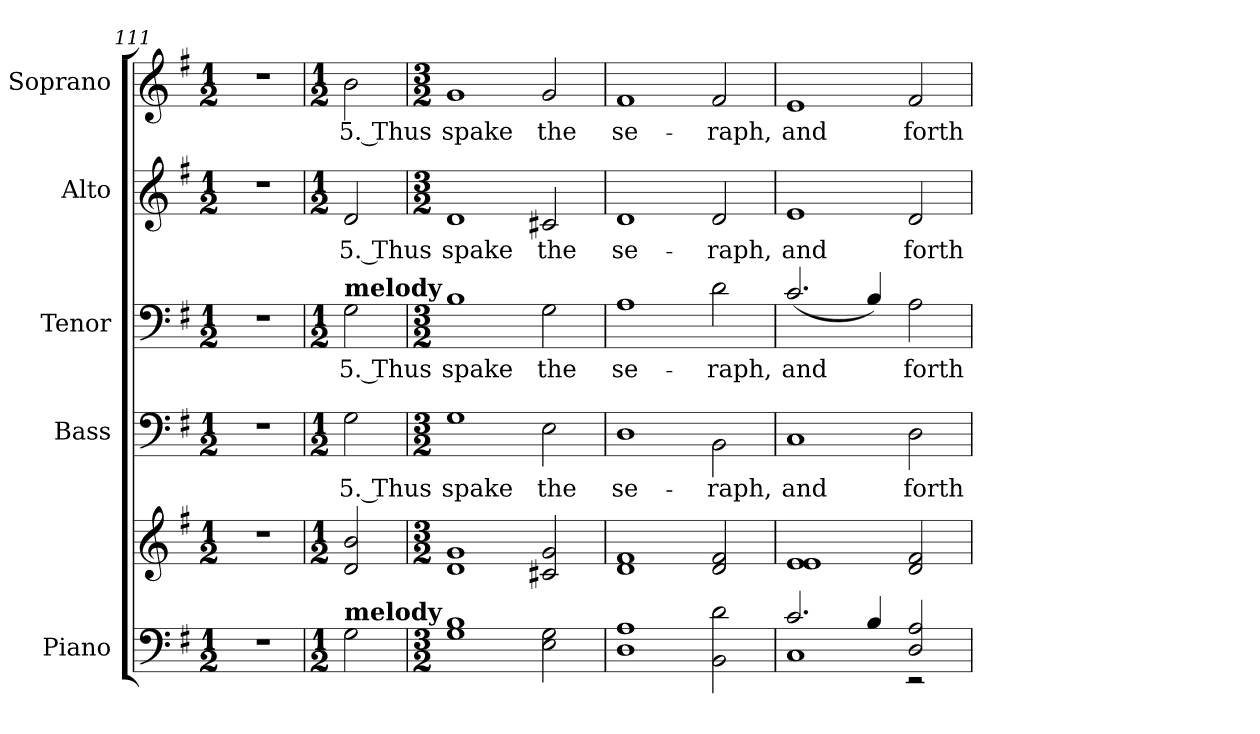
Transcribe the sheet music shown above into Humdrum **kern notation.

**kern	**kern	**kern	**text	**kern	**text	**kern	**text	**kern	**text
*part5	*part5	*part4	*part4	*part3	*part3	*part2	*part2	*part1	*part1
*staff6	*staff5	*staff4	*staff4	*staff3	*staff3	*staff2	*staff2	*staff1	*staff1
*I"Piano	*	*I"Bass	*	*I"Tenor	*	*I"Alto	*	*I"Soprano	*
*I'Pno.	*	*I'B.	*	*I'T.	*	*I'A.	*	*I'S.	*
*clefF4	*clefG2	*clefF4	*	*clefF4	*	*clefG2	*	*clefG2	*
*k[f#]	*k[f#]	*k[f#]	*	*k[f#]	*	*k[f#]	*	*k[f#]	*
*G:	*G:	*G:	*	*G:	*	*G:	*	*G:	*
*M1/2	*M1/2	*M1/2	*	*M1/2	*	*M1/2	*	*M1/2	*
=111	=111	=111	=111	=111	=111	=111	=111	=111	=111
!LO:N:vis=1	!LO:N:vis=1	!LO:N:vis=1	!	!LO:N:vis=1	!	!LO:N:vis=1	!	!LO:N:vis=1	!
2r	2r	2r	.	2r	.	2r	.	2r	.
=112	=112	=112	=112	=112	=112	=112	=112	=112	=112
*M1/2	*M1/2	*M1/2	*	*M1/2	*	*M1/2	*	*M1/2	*
!	!	!	!LO:LY:b:color=#000000	!	!	!	!	!	!
!	!	!	!	!	!LO:LY:b:color=#000000	!	!	!	!
!	!	!	!	!	!	!	!LO:LY:b:color=#000000	!	!
!	!	!	!	!LO:TX:a:B:t=melody	!	!	!	!	!
!LO:TX:a:B:t=melody	!	!	!	!	!	!	!	!	!
!	!	!	!	!	!	!	!	!	!LO:LY:b:color=#000000
2Gi\	2di/ 2bi	2Gi\	5. Thus	2Gi\	5. Thus	2di/	5. Thus	2bi\	5. Thus
=113	=113	=113	=113	=113	=113	=113	=113	=113	=113
*M3/2	*M3/2	*M3/2	*	*M3/2	*	*M3/2	*	*M3/2	*
!	!	!	!LO:LY:b:color=#000000	!	!	!	!	!	!
!	!	!	!	!	!LO:LY:b:color=#000000	!	!	!	!
!	!	!	!	!	!	!	!LO:LY:b:color=#000000	!	!
!	!	!	!	!	!	!	!	!	!LO:LY:b:color=#000000
1Gi 1Bi	1di 1gi	1Gi	spake	1Bi	spake	1di	spake	1gi	spake
!	!	!	!LO:LY:b:color=#000000	!	!	!	!	!	!
!	!	!	!	!	!LO:LY:b:color=#000000	!	!	!	!
!	!	!	!	!	!	!	!LO:LY:b:color=#000000	!	!
!	!	!	!	!	!	!	!	!	!LO:LY:b:color=#000000
2Ei\ 2Gi	2c#Xi/ 2gi	2Ei\	the	2Gi\	the	2c#Xi/	the	2gi/	the
!!LO:PB:g=z
=114	=114	=114	=114	=114	=114	=114	=114	=114	=114
!	!	!	!LO:LY:b:color=#000000	!	!	!	!	!	!
!	!	!	!	!	!LO:LY:b:color=#000000	!	!	!	!
!	!	!	!	!	!	!	!LO:LY:b:color=#000000	!	!
!	!	!	!	!	!	!	!	!	!LO:LY:b:color=#000000
1Di 1Ai	1di 1f#i	1Di	se-	1Ai	se-	1di	se-	1f#i	se-
!	!	!	!LO:LY:b:color=#000000	!	!	!	!	!	!
!	!	!	!	!	!LO:LY:b:color=#000000	!	!	!	!
!	!	!	!	!	!	!	!LO:LY:b:color=#000000	!	!
!	!	!	!	!	!	!	!	!	!LO:LY:b:color=#000000
2BBi\ 2di	2di/ 2f#i	2BBi\	-raph,	2di\	-raph,	2di/	-raph,	2f#i/	-raph,
=115	=115	=115	=115	=115	=115	=115	=115	=115	=115
*^	*	*	*	*	*	*	*	*	*
!	!	!	!	!LO:LY:b:color=#000000	!	!	!	!	!	!
!	!	!	!	!	!	!LO:LY:b:color=#000000	!	!	!	!
!	!	!	!	!	!	!	!	!LO:LY:b:color=#000000	!	!
!	!	!	!	!	!	!	!	!	!	!LO:LY:b:color=#000000
2.ci/	1Ci	1ei 1ei	1Ci	and	(2.ci/	and	1ei	and	1ei	and
4Bi/	.	.	.	.	4Bi/)	.	.	.	.	.
!	!	!	!	!LO:LY:b:color=#000000	!	!	!	!	!	!
!	!	!	!	!	!	!LO:LY:b:color=#000000	!	!	!	!
!	!	!	!	!	!	!	!	!LO:LY:b:color=#000000	!	!
!	!	!	!	!	!	!	!	!	!	!LO:LY:b:color=#000000
2Di/ 2Ai	2r	2di/ 2f#i	2Di\	forth-	2Ai\	forth-	2di/	forth-	2f#i/	forth-
*v	*v	*	*	*	*	*	*	*	*	*
=	=	=	=	=	=	=	=	=	=
*-	*-	*-	*-	*-	*-	*-	*-	*-	*-
